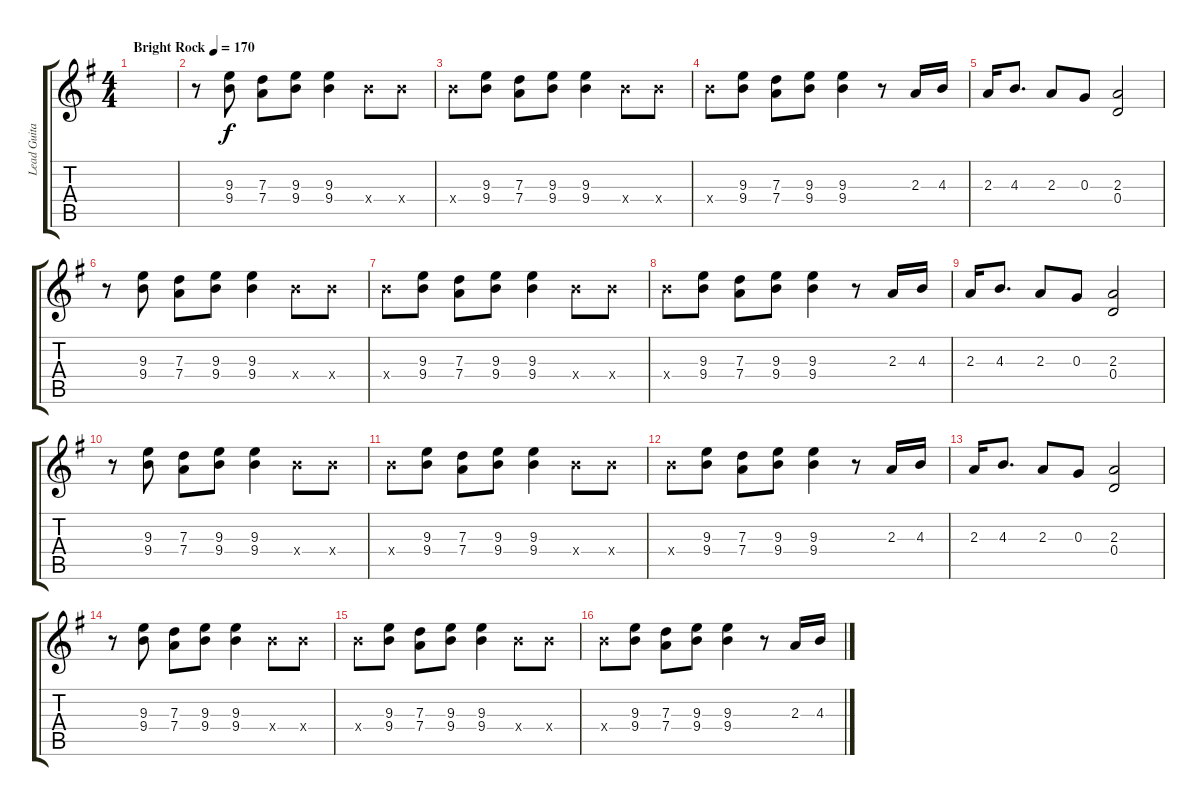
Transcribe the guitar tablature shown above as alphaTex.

\track ("Lead Guitar" "Lead Guita") {instrument overdrivenguitar}
\staff {score tabs}
\tuning (E4 B3 G3 D3 A2 E2) {hide}
\ts (4 4)
\tempo (170 "Bright Rock")
\clef g2
\ks g
|
r.8 (9.3 9.4).8 (7.3 7.4).8 (9.3 9.4).8 (9.3 9.4).4 9.4{x}.8 9.4{x}.8 |
9.4{x}.8 (9.3 9.4).8 (7.3 7.4).8 (9.3 9.4).8 (9.3 9.4).4 9.4{x}.8 9.4{x}.8 |
9.4{x}.8 (9.3 9.4).8 (7.3 7.4).8 (9.3 9.4).8 (9.3 9.4).4 r.8 2.3.16 4.3.16 |
2.3.16 4.3.8{d} 2.3.8 0.3.8 (2.3 0.4).2 |
r.8 (9.3 9.4).8 (7.3 7.4).8 (9.3 9.4).8 (9.3 9.4).4 9.4{x}.8 9.4{x}.8 |
9.4{x}.8 (9.3 9.4).8 (7.3 7.4).8 (9.3 9.4).8 (9.3 9.4).4 9.4{x}.8 9.4{x}.8 |
9.4{x}.8 (9.3 9.4).8 (7.3 7.4).8 (9.3 9.4).8 (9.3 9.4).4 r.8 2.3.16 4.3.16 |
2.3.16 4.3.8{d} 2.3.8 0.3.8 (2.3 0.4).2 |
r.8 (9.3 9.4).8 (7.3 7.4).8 (9.3 9.4).8 (9.3 9.4).4 9.4{x}.8 9.4{x}.8 |
9.4{x}.8 (9.3 9.4).8 (7.3 7.4).8 (9.3 9.4).8 (9.3 9.4).4 9.4{x}.8 9.4{x}.8 |
9.4{x}.8 (9.3 9.4).8 (7.3 7.4).8 (9.3 9.4).8 (9.3 9.4).4 r.8 2.3.16 4.3.16 |
2.3.16 4.3.8{d} 2.3.8 0.3.8 (2.3 0.4).2 |
r.8 (9.3 9.4).8 (7.3 7.4).8 (9.3 9.4).8 (9.3 9.4).4 9.4{x}.8 9.4{x}.8 |
9.4{x}.8 (9.3 9.4).8 (7.3 7.4).8 (9.3 9.4).8 (9.3 9.4).4 9.4{x}.8 9.4{x}.8 |
9.4{x}.8 (9.3 9.4).8 (7.3 7.4).8 (9.3 9.4).8 (9.3 9.4).4 r.8 2.3.16 4.3.16
